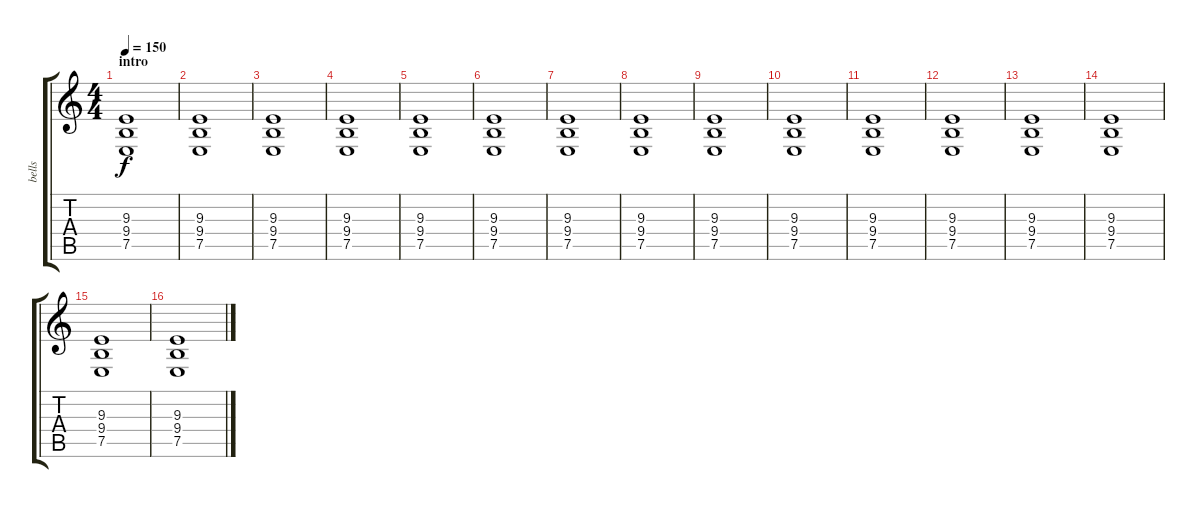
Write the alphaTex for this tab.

\track ("bells" "bells") {instrument tubularbells}
\staff {score tabs}
\tuning (E4 B3 G3 D3 A2 E2) {hide}
\ts (4 4)
\section ("" "intro")
\tempo 150
\clef g2
\ks c
(9.3 9.4 7.5).1{dy f instrument tubularbells} |
(9.3 9.4 7.5).1 |
(9.3 9.4 7.5).1 |
(9.3 9.4 7.5).1 |
(9.3 9.4 7.5).1 |
(9.3 9.4 7.5).1 |
(9.3 9.4 7.5).1 |
(9.3 9.4 7.5).1 |
(9.3 9.4 7.5).1 |
(9.3 9.4 7.5).1 |
(9.3 9.4 7.5).1 |
(9.3 9.4 7.5).1 |
(9.3 9.4 7.5).1 |
(9.3 9.4 7.5).1 |
(9.3 9.4 7.5).1 |
(9.3 9.4 7.5).1
